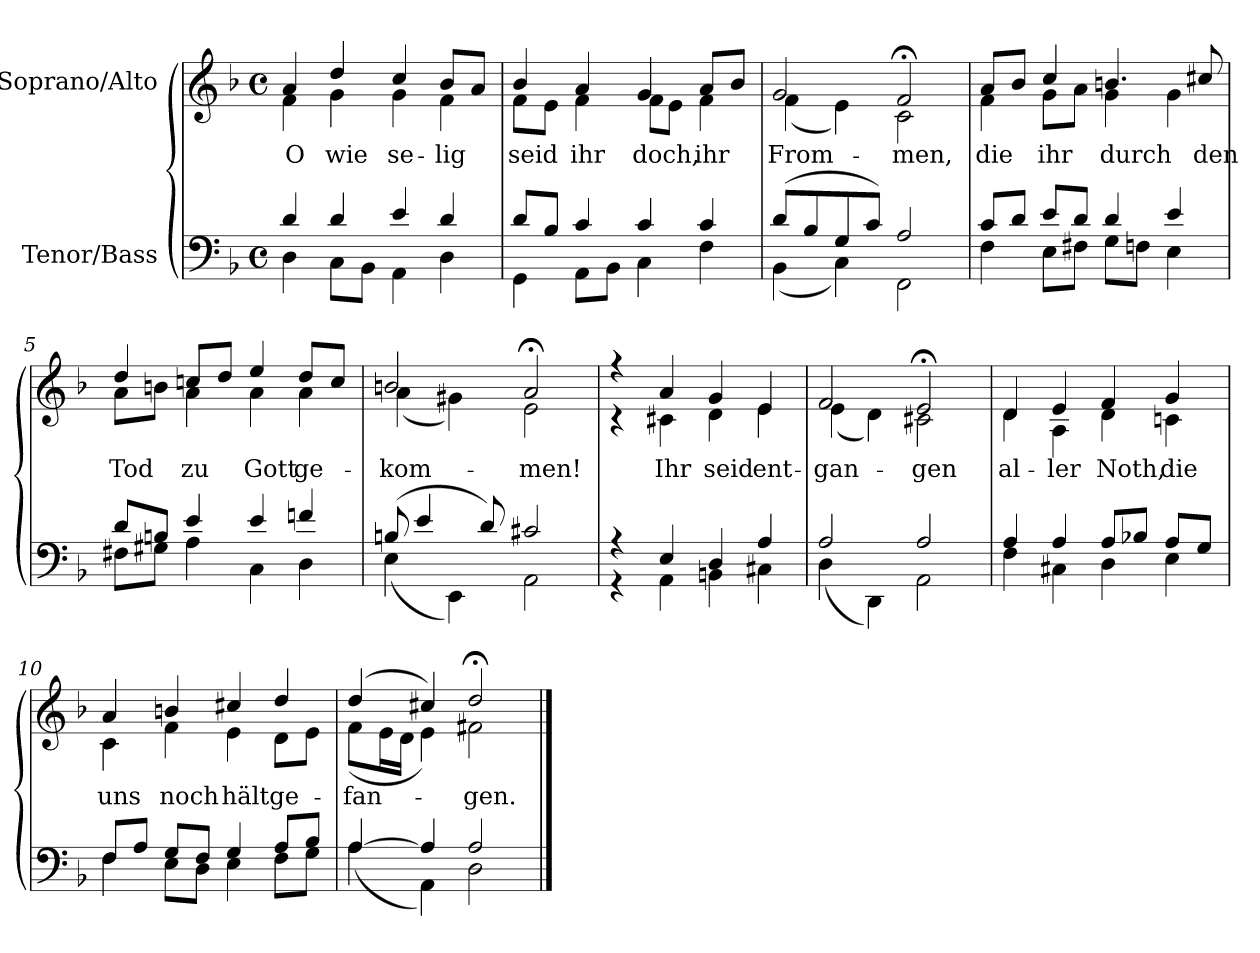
**kern	**kern	**text
*part2	*part1	*part1
*staff2	*staff1	*staff1
*I"Tenor/Bass	*I"Soprano/Alto	*
*clefF4	*clefG2	*
*k[b-]	*k[b-]	*
*M4/4	*M4/4	*
*met(c)	*met(c)	*
=1	=1	=1
*^	*	*
!	!	!	!LO:LY:b
*	*	*^	*
4d/	4D\	4a/	4f\	O
!	!	!	!	!LO:LY:b
4d/	8C\L	4dd/	4g\	wie
.	8BB-\J	.	.	.
!	!	!	!	!LO:LY:b
4e/	4AA\	4cc/	4g\	se-
!	!	!	!	!LO:LY:b
4d/	4D\	8b-/L	4f\	-lig
.	.	8a/J	.	.
=2	=2	=2	=2	=2
!	!	!	!	!LO:LY:b
8d/L	4GG\	4b-/	8f\L	seid
8B-/J	.	.	8e\J	.
!	!	!	!	!LO:LY:b
4c/	8AA\L	4a/	4f\	ihr
.	8BB-\J	.	.	.
!	!	!	!	!LO:LY:b
4c/	4C\	4g/	8f\L	doch,
.	.	.	8e\J	.
!	!	!	!	!LO:LY:b
4c/	4F\	8a/L	4f\	ihr
.	.	8b-/J	.	.
=3	=3	=3	=3	=3
!	!	!	!	!LO:LY:b
(8d/L	(4BB-\	2g/	(4f\	From-
8B-/	.	.	.	.
8G/	4C\)	.	4e\)	.
8c/J)	.	.	.	.
!	!	!	!	!LO:LY:b
2A/	2FF\	2f;</	2c\	-men,
!!LO:LB:g=z	!!
=4	=4	=4	=4	=4
!	!	!	!	!LO:LY:b
8c/L	4F\	8a/L	4f\	die
8d/J	.	8b-/J	.	.
!	!	!	!	!LO:LY:b
8e/L	8E\L	4cc/	8g\L	ihr
8d/J	8F#X\J	.	8a\J	.
!	!	!	!	!LO:LY:b
4d/	8G\L	4.bn/	4g\	durch
.	8Fn\J	.	.	.
4e/	4E\	.	4g\	.
!	!	!	!	!LO:LY:b
.	.	8cc#X/	.	den
=5	=5	=5	=5	=5
!	!	!	!	!LO:LY:b
8d/L	8F#X\L	4dd/	8a\L	Tod
8Bn/J	8G#X\J	.	8bn\J	.
!	!	!	!	!LO:LY:b
4e/	4A\	8ccn/L	4a\	zu
.	.	8dd/J	.	.
!	!	!	!	!LO:LY:b
4e/	4C\	4ee/	4a\	Gott
!	!	!	!	!LO:LY:b
4fn/	4D\	8dd/L	4a\	ge-
.	.	8cc/J	.	.
=6	=6	=6	=6	=6
!	!	!	!	!LO:LY:b
(8Bn/	(4E\	2bn/	(4a\	-kom-
4e/	.	.	.	.
.	4EE\)	.	4g#X\)	.
8d/)	.	.	.	.
!	!	!	!	!LO:LY:b
2c#X/	2AA\	2a;</	2e\	-men!
=7	=7	=7	=7	=7
4r	4r	4r	4r	.
!	!	!	!	!LO:LY:b
4E/	4AA\	4a/	4c#X\	Ihr
!	!	!	!	!LO:LY:b
4D/	4BBn\	4g/	4d\	seid
!	!	!	!	!LO:LY:b
4A/	4C#X\	4e/	4e\	ent-
!!LO:LB:g=z	!!
=8	=8	=8	=8	=8
!	!	!	!	!LO:LY:b
2A/	(4D\	2f/	(4e\	-gan-
.	4DD\)	.	4d\)	.
!	!	!	!	!LO:LY:b
2A/	2AA\	2e;</	2c#X\	-gen
=9	=9	=9	=9	=9
!	!	!	!	!LO:LY:b
4A/	4F\	4d/	4d\	al-
!	!	!	!	!LO:LY:b
4A/	4C#X\	4e/	4A\	-ler
!	!	!	!	!LO:LY:b
8A/L	4D\	4f/	4d\	Noth,
8B-X/J	.	.	.	.
!	!	!	!	!LO:LY:b
8A/L	4E\	4g/	4cn\	die
8G/J	.	.	.	.
=10	=10	=10	=10	=10
!	!	!	!	!LO:LY:b
8F/L	4F\	4a/	4c\	uns
8A/J	.	.	.	.
!	!	!	!	!LO:LY:b
8G/L	8E\L	4bn/	4f\	noch
8F/J	8D\J	.	.	.
!	!	!	!	!LO:LY:b
4G/	4E\	4cc#X/	4e\	hält
!	!	!	!	!LO:LY:b
8A/L	8F\L	4dd/	8d\L	ge-
8B-/J	8G\J	.	8e\J	.
=11	=11	=11	=11	=11
!	!	!	!	!LO:LY:b
[4A/	(4A\	(4dd/	(8f\L	-fan-
.	.	.	16e\L	.
.	.	.	16d\JJ	.
4A/]	4AA\)	4cc#X/)	4e\)	.
!	!	!	!	!LO:LY:b
2A/	2D\	2dd;</	2f#X\	-gen.
*v	*v	*	*	*
*	*v	*v	*
==	==	==
*-	*-	*-
